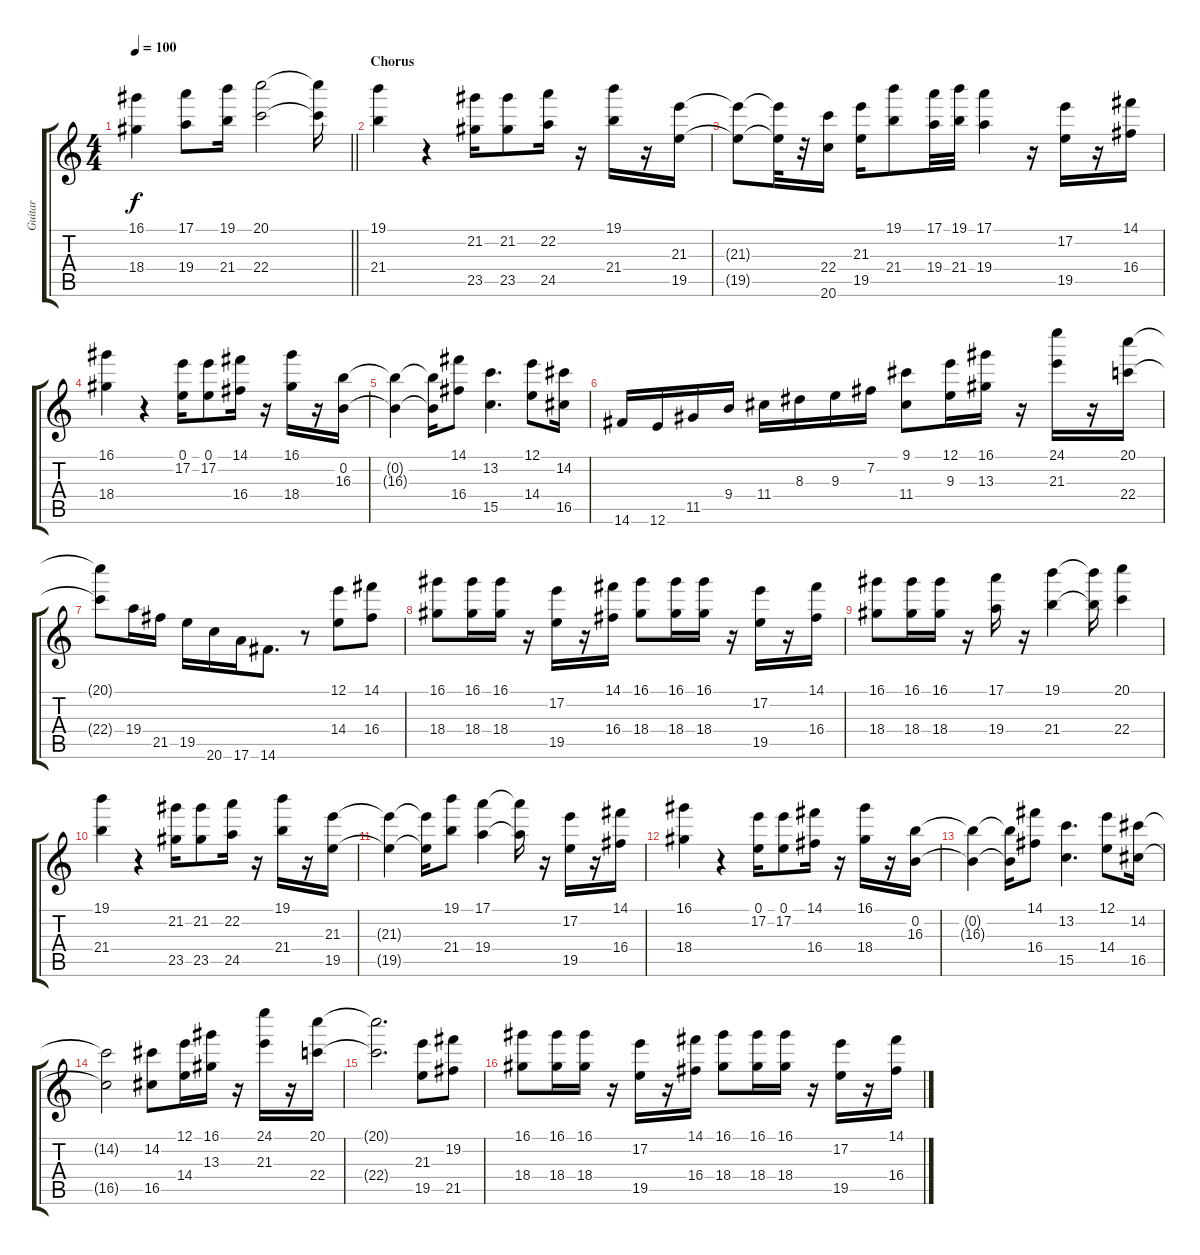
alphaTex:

\track ("Guitar" "Guitar") {instrument electricguitarjazz}
\staff {score tabs}
\tuning (E4 B3 G3 D3 A2 E2) {hide}
\ts (4 4)
\tempo 100
\clef g2
\barLineRight lightlight
\ks c
(16.1{t} 18.4{t}).4{dy f} (17.1 19.4).8 (19.1 21.4).16 (20.1 22.4).2 (20.1{t} 22.4{t}).16 |
\section ("" "Chorus")
(19.1 21.4).4 r.4 (21.2 23.5).16 (21.2 23.5).8 (22.2 24.5).16 r.16 (19.1 21.4).16 r.16 (21.3 19.5).16 |
(21.3{t} 19.5{t}).8 (21.3{t} 19.5{t}).32 r.32 (22.4 20.6).16 (21.3 19.5).16 (19.1 21.4).8 (17.1 19.4).32 (19.1 21.4).32 (17.1 19.4).4 r.16 (17.2 19.5).16 r.16 (14.1 16.4).16 |
(16.1 18.4).4 r.4 (0.1 17.2).16 (0.1 17.2).8 (14.1 16.4).16 r.16 (16.1 18.4).16 r.16 (0.2 16.3).16 |
(0.2{t} 16.3{t}).4 (0.2{t} 16.3{t}).16 (14.1 16.4).8 (13.2 15.5).4{d} (12.1 14.4).8 (14.2 16.5).16 |
14.6.16 12.6.16 11.5.16 9.4.16 11.4.16 8.3.16 9.3.16 7.2.16 (9.1 11.4).8 (12.1 9.3).16 (16.1 13.3).16 r.16 (24.1 21.3).16 r.16 (20.1 22.4).16 |
(20.1{t} 22.4{t}).8 19.4.16 21.5.16 19.5.16 20.6.16 17.6.16 14.6.8{d} r.8 (12.1 14.4).8 (14.1 16.4).8 |
(16.1 18.4).8 (16.1 18.4).16 (16.1 18.4).16 r.16 (17.2 19.5).16 r.16 (14.1 16.4).16 (16.1 18.4).8 (16.1 18.4).16 (16.1 18.4).16 r.16 (17.2 19.5).16 r.16 (14.1 16.4).16 |
(16.1 18.4).8 (16.1 18.4).16 (16.1 18.4).16 r.16 (17.1 19.4).16 r.16 (19.1 21.4).4 (19.1{t} 21.4{t}).16 (20.1 22.4).4 |
(19.1 21.4).4 r.4 (21.2 23.5).16 (21.2 23.5).8 (22.2 24.5).16 r.16 (19.1 21.4).16 r.16 (21.3 19.5).16 |
(21.3{t} 19.5{t}).4 (21.3{t} 19.5{t}).16 (19.1 21.4).8 (17.1 19.4).4 (17.1{t} 19.4{t}).16 r.16 (17.2 19.5).16 r.16 (14.1 16.4).16 |
(16.1 18.4).4 r.4 (0.1 17.2).16 (0.1 17.2).8 (14.1 16.4).16 r.16 (16.1 18.4).16 r.16 (0.2 16.3).16 |
(0.2{t} 16.3{t}).4 (0.2{t} 16.3{t}).16 (14.1 16.4).8 (13.2 15.5).4{d} (12.1 14.4).8 (14.2 16.5).16 |
(14.2{t} 16.5{t}).2 (14.2 16.5).8 (12.1 14.4).16 (16.1 13.3).16 r.16 (24.1 21.3).16 r.16 (20.1 22.4).16 |
(20.1{t} 22.4{t}).2{d} (21.3 19.5).8 (19.2 21.5).8 |
(16.1 18.4).8 (16.1 18.4).16 (16.1 18.4).16 r.16 (17.2 19.5).16 r.16 (14.1 16.4).16 (16.1 18.4).8 (16.1 18.4).16 (16.1 18.4).16 r.16 (17.2 19.5).16 r.16 (14.1 16.4).16
